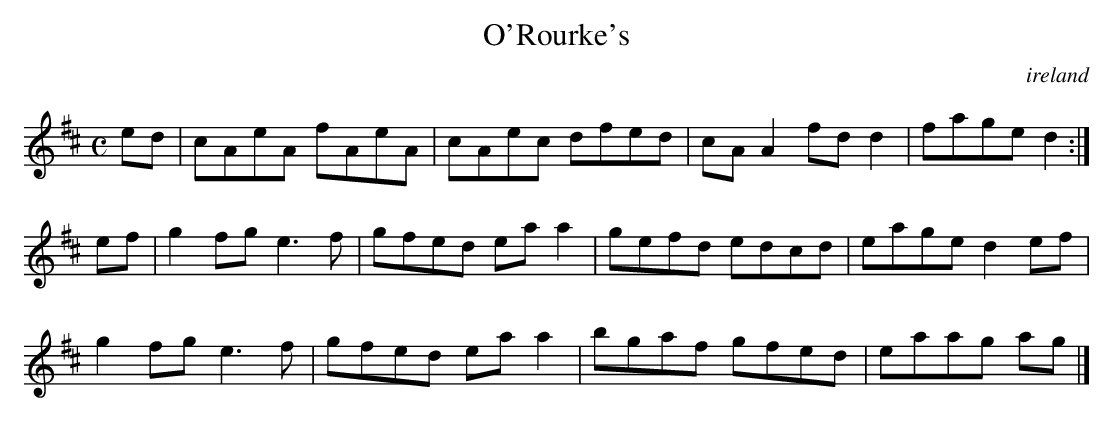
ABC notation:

X:1
T:O'Rourke's
O:ireland
M:C
L:1/8
K:A Mixolydian
ed|cAeA fAeA|cAec dfed|cAA2 fdd2|fage d2:|!
ef|g2fg e3f|gfed eaa2|gefd edcd|eage d2ef|!
g2fg e3f|gfed eaa2|bgaf gfed|eaag ag|]!
